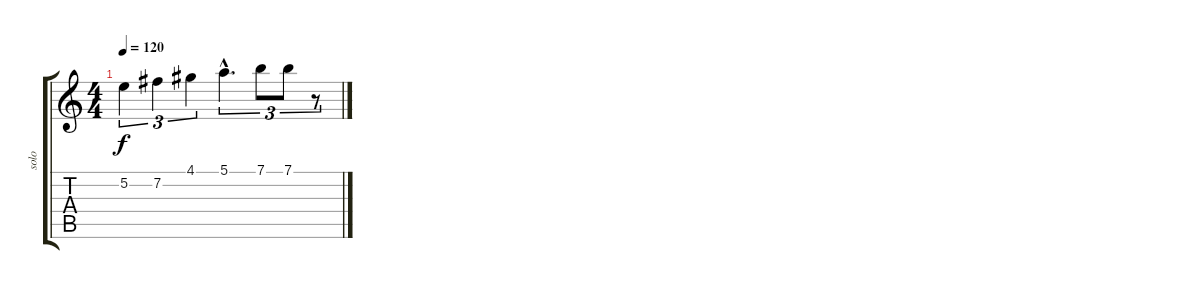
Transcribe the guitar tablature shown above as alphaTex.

\track ("solo" "solo") {instrument distortionguitar}
\staff {score tabs}
\tuning (E4 B3 G3 D3 A2 E2) {hide}
\ts (4 4)
\tempo 120
\clef g2
\ks c
5.2.4{tu (3 2) dy f} 7.2.4{tu (3 2)} 4.1.4{tu (3 2)} 5.1{hac}.4{d tu (3 2)} 7.1.8{tu (3 2)} 7.1.8{tu (3 2)} r.8{tu (3 2)}
